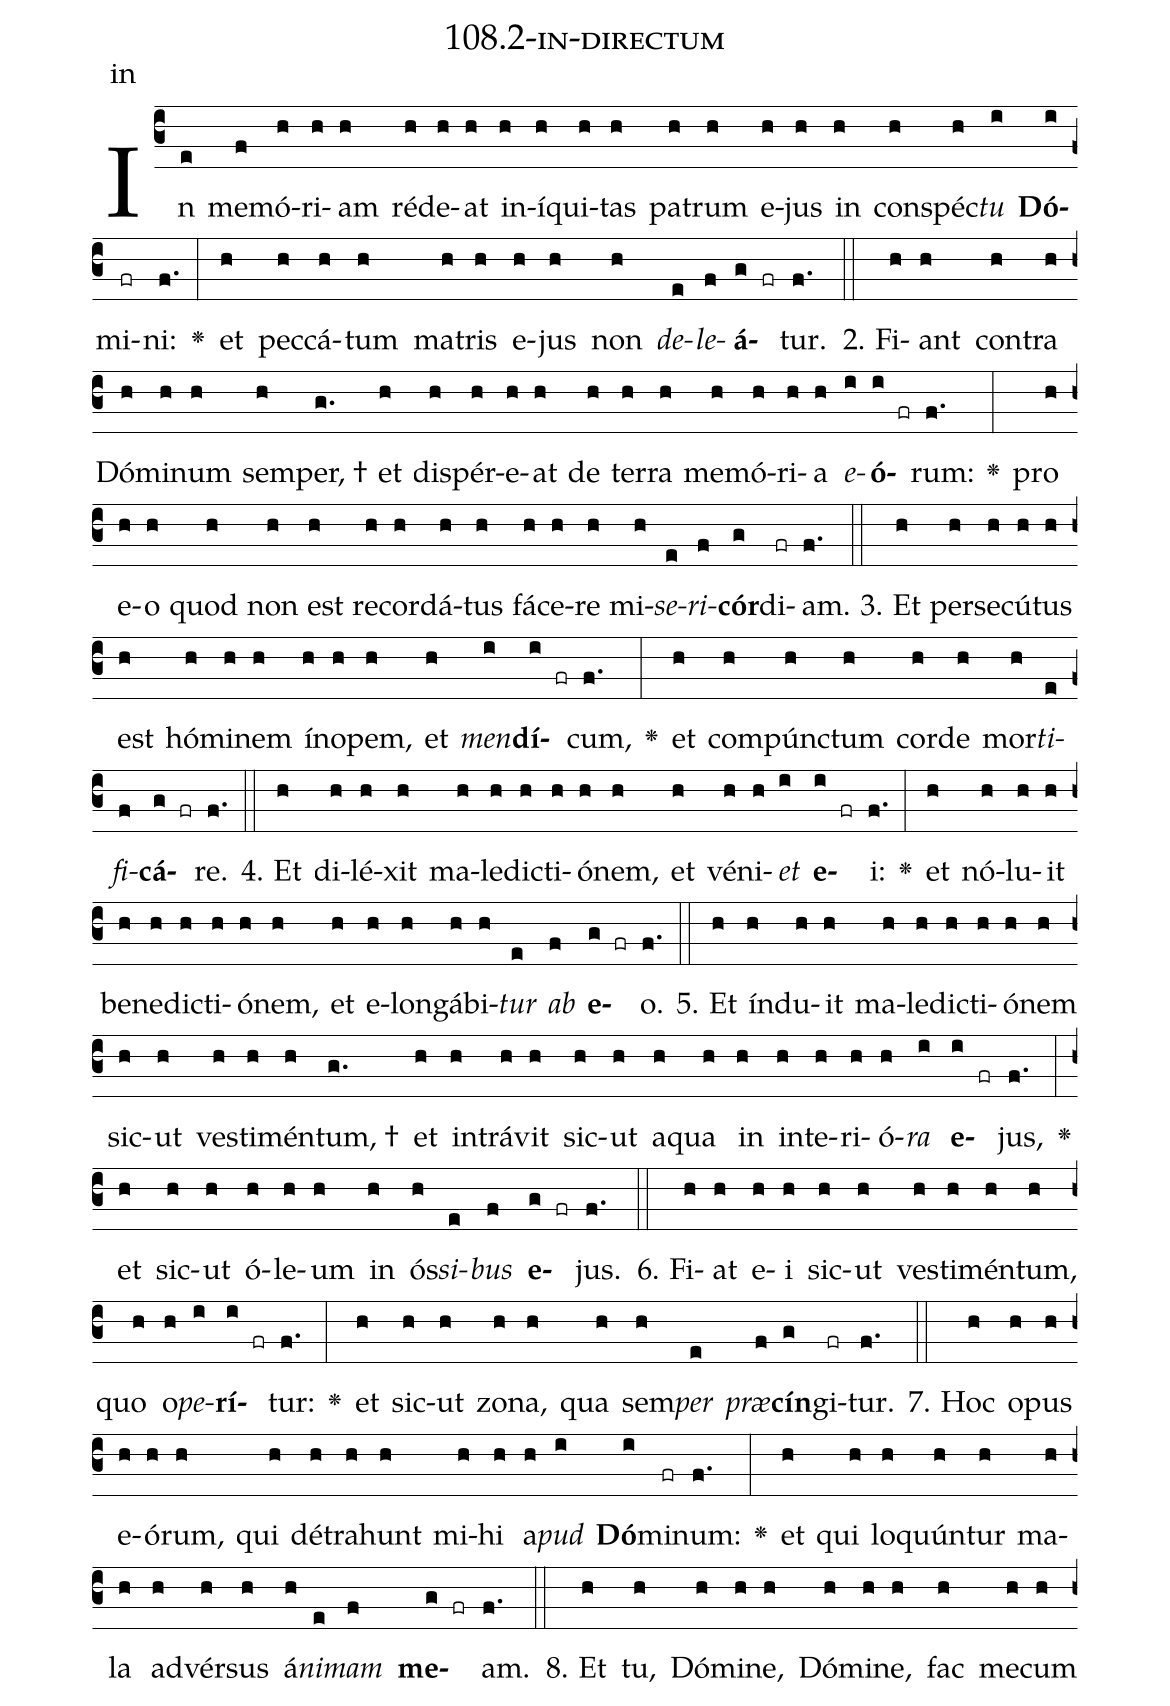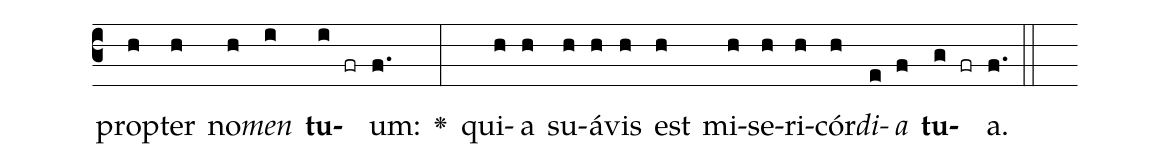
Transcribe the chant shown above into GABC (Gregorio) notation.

name: 108.2-in-directum;
annotation: in;
%%
(c3)In(e) me(f)mó(h)ri(h)am(h) réd(h)e(h)at(h) in(h)í(h)qui(h)tas(h) pa(h)trum(h) e(h)jus(h) in(h) con(h)spéc(h)<i>tu</i>(i) <b>Dó</b>(i)mi(fr)ni:(f.) <v>\greheightstar</v>(:) et(h) pec(h)cá(h)tum(h) ma(h)tris(h) e(h)jus(h) non(h) <i>de</i>(e)<i>le</i>(f)<b>á</b>(g fr)tur.(f.) (::)
2. Fi(h)ant(h) con(h)tra(h) Dó(h)mi(h)num(h) sem(h)per, †(g.) et(h) dis(h)pér(h)e(h)at(h) de(h) ter(h)ra(h) me(h)mó(h)ri(h)a(h) <i>e</i>(i)<b>ó</b>(i fr)rum:(f.) <v>\greheightstar</v>(:) pro(h) e(h)o(h) quod(h) non(h) est(h) re(h)cor(h)dá(h)tus(h) fá(h)ce(h)re(h) mi(h)<i>se</i>(e)<i>ri</i>(f)<b>cór</b>(g)di(fr)am.(f.) (::)
3. Et(h) per(h)se(h)cú(h)tus(h) est(h) hó(h)mi(h)nem(h) ín(h)o(h)pem,(h) et(h) <i>men</i>(i)<b>dí</b>(i fr)cum,(f.) <v>\greheightstar</v>(:) et(h) com(h)púnc(h)tum(h) cor(h)de(h) mor(h)<i>ti</i>(e)<i>fi</i>(f)<b>cá</b>(g fr)re.(f.) (::)
4. Et(h) di(h)lé(h)xit(h) ma(h)le(h)dic(h)ti(h)ó(h)nem,(h) et(h) vé(h)ni(h)<i>et</i>(i) <b>e</b>(i fr)i:(f.) <v>\greheightstar</v>(:) et(h) nó(h)lu(h)it(h) be(h)ne(h)dic(h)ti(h)ó(h)nem,(h) et(h) e(h)lon(h)gá(h)bi(h)<i>tur</i>(e) <i>ab</i>(f) <b>e</b>(g fr)o.(f.) (::)
5. Et(h) índ(h)u(h)it(h) ma(h)le(h)dic(h)ti(h)ó(h)nem(h) sic(h)ut(h) ves(h)ti(h)mén(h)tum, †(g.) et(h) in(h)trá(h)vit(h) sic(h)ut(h) a(h)qua(h) in(h) in(h)te(h)ri(h)ó(h)<i>ra</i>(i) <b>e</b>(i fr)jus,(f.) <v>\greheightstar</v>(:) et(h) sic(h)ut(h) ó(h)le(h)um(h) in(h) ós(h)<i>si</i>(e)<i>bus</i>(f) <b>e</b>(g fr)jus.(f.) (::)
6. Fi(h)at(h) e(h)i(h) sic(h)ut(h) ves(h)ti(h)mén(h)tum,(h) quo(h) o(h)<i>pe</i>(i)<b>rí</b>(i fr)tur:(f.) <v>\greheightstar</v>(:) et(h) sic(h)ut(h) zo(h)na,(h) qua(h) sem(h)<i>per</i>(e) <i>præ</i>(f)<b>cín</b>(g)gi(fr)tur.(f.) (::)
7. Hoc(h) o(h)pus(h) e(h)ó(h)rum,(h) qui(h) dé(h)tra(h)hunt(h) mi(h)hi(h) a(h)<i>pud</i>(i) <b>Dó</b>(i)mi(fr)num:(f.) <v>\greheightstar</v>(:) et(h) qui(h) lo(h)quún(h)tur(h) ma(h)la(h) ad(h)vér(h)sus(h) á(h)<i>ni</i>(e)<i>mam</i>(f) <b>me</b>(g fr)am.(f.) (::)
8. Et(h) tu,(h) Dó(h)mi(h)ne,(h) Dó(h)mi(h)ne,(h) fac(h) me(h)cum(h) prop(h)ter(h) no(h)<i>men</i>(i) <b>tu</b>(i fr)um:(f.) <v>\greheightstar</v>(:) qui(h)a(h) su(h)á(h)vis(h) est(h) mi(h)se(h)ri(h)cór(h)<i>di</i>(e)<i>a</i>(f) <b>tu</b>(g fr)a.(f.) (::)
